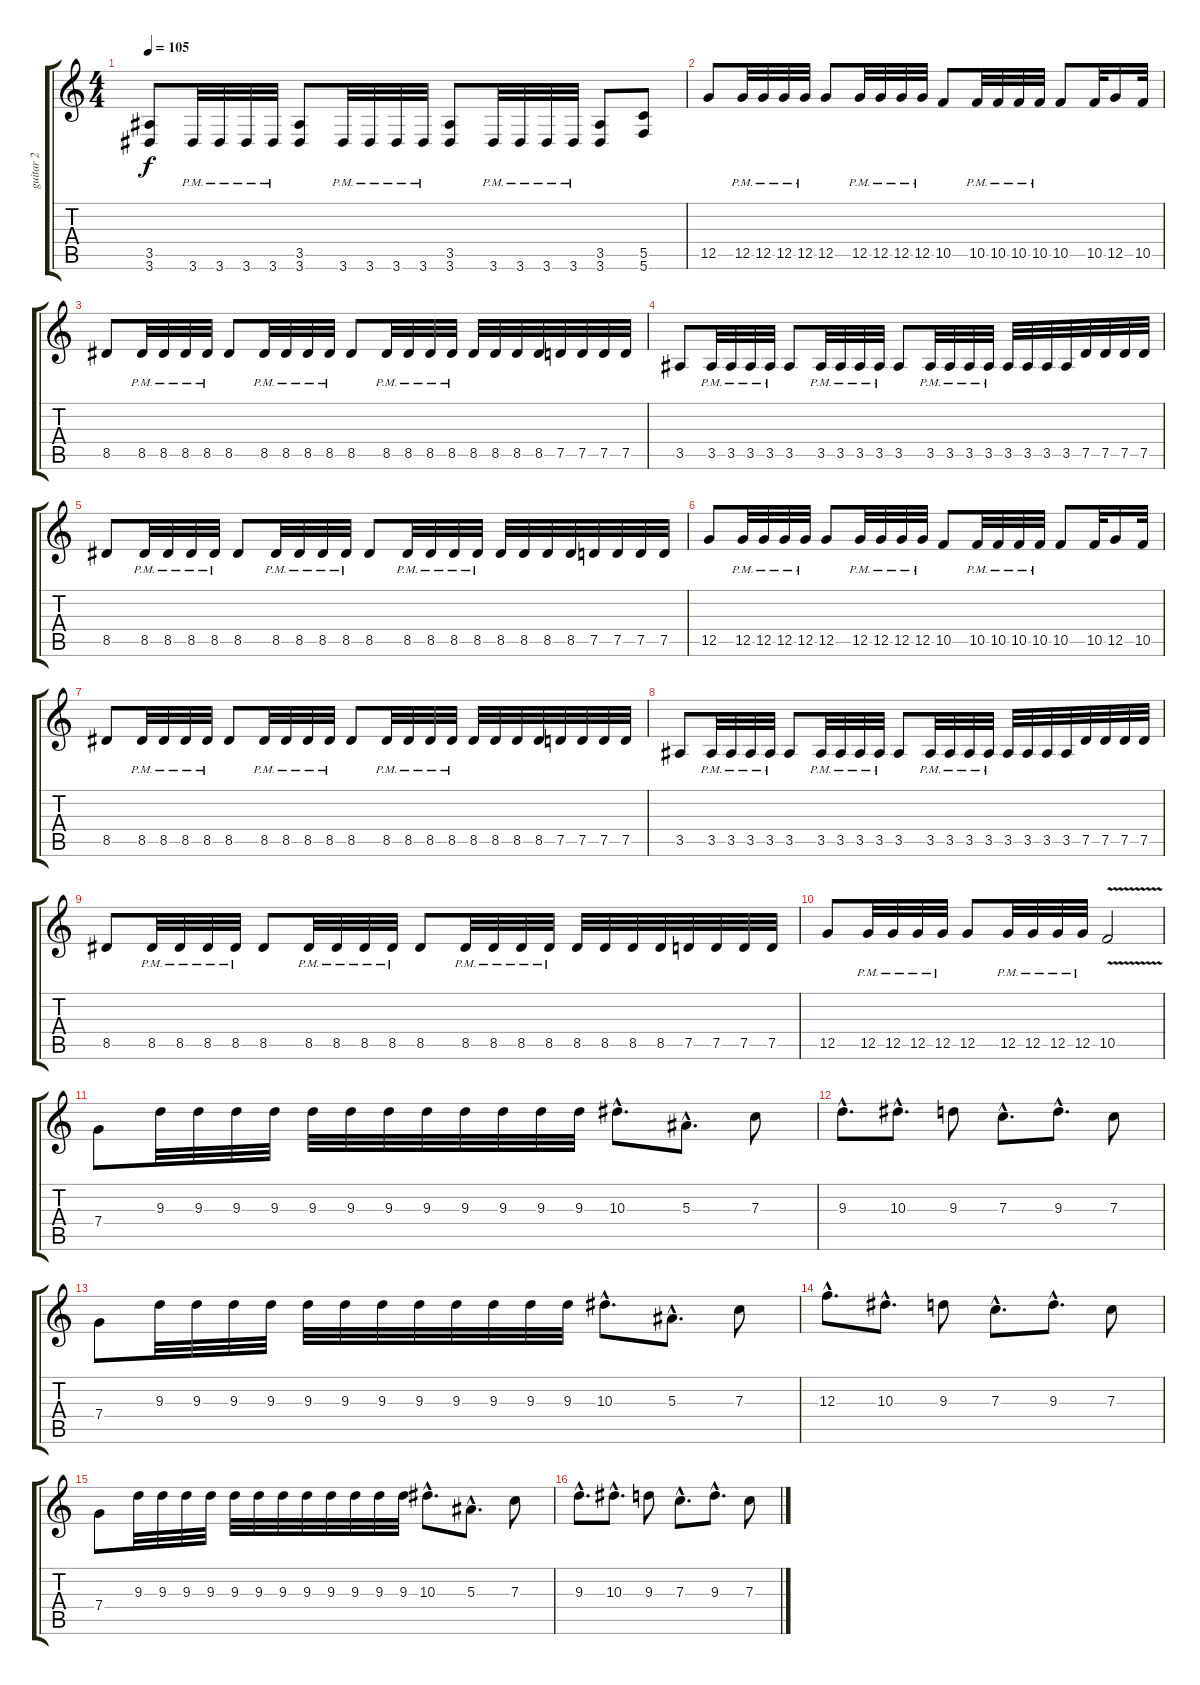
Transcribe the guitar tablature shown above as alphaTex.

\track ("guitar 2" "guitar 2") {instrument distortionguitar}
\staff {score tabs}
\tuning (D4 A3 F3 C3 G2 C2) {hide}
\ts (4 4)
\tempo 105
\clef g2
\ks c
(3.5 3.6).8{dy f} 3.6{pm}.32 3.6{pm}.32 3.6{pm}.32 3.6{pm}.32 (3.5 3.6).8 3.6{pm}.32 3.6{pm}.32 3.6{pm}.32 3.6{pm}.32 (3.5 3.6).8 3.6{pm}.32 3.6{pm}.32 3.6{pm}.32 3.6{pm}.32 (3.5 3.6).8 (5.5 5.6).8 |
12.5.8 12.5{pm}.32 12.5{pm}.32 12.5{pm}.32 12.5{pm}.32 12.5.8 12.5{pm}.32 12.5{pm}.32 12.5{pm}.32 12.5{pm}.32 10.5.8 10.5{pm}.32 10.5{pm}.32 10.5{pm}.32 10.5{pm}.32 10.5.8 10.5.32 12.5.16 10.5.32 |
8.5.8 8.5{pm}.32 8.5{pm}.32 8.5{pm}.32 8.5{pm}.32 8.5.8 8.5{pm}.32 8.5{pm}.32 8.5{pm}.32 8.5{pm}.32 8.5.8 8.5{pm}.32 8.5{pm}.32 8.5{pm}.32 8.5{pm}.32 8.5.32 8.5.32 8.5.32 8.5.32 7.5.32 7.5.32 7.5.32 7.5.32 |
3.5.8 3.5{pm}.32 3.5{pm}.32 3.5{pm}.32 3.5{pm}.32 3.5.8 3.5{pm}.32 3.5{pm}.32 3.5{pm}.32 3.5{pm}.32 3.5.8 3.5{pm}.32 3.5{pm}.32 3.5{pm}.32 3.5{pm}.32 3.5.32 3.5.32 3.5.32 3.5.32 7.5.32 7.5.32 7.5.32 7.5.32 |
8.5.8 8.5{pm}.32 8.5{pm}.32 8.5{pm}.32 8.5{pm}.32 8.5.8 8.5{pm}.32 8.5{pm}.32 8.5{pm}.32 8.5{pm}.32 8.5.8 8.5{pm}.32 8.5{pm}.32 8.5{pm}.32 8.5{pm}.32 8.5.32 8.5.32 8.5.32 8.5.32 7.5.32 7.5.32 7.5.32 7.5.32 |
12.5.8 12.5{pm}.32 12.5{pm}.32 12.5{pm}.32 12.5{pm}.32 12.5.8 12.5{pm}.32 12.5{pm}.32 12.5{pm}.32 12.5{pm}.32 10.5.8 10.5{pm}.32 10.5{pm}.32 10.5{pm}.32 10.5{pm}.32 10.5.8 10.5.32 12.5.16 10.5.32 |
8.5.8 8.5{pm}.32 8.5{pm}.32 8.5{pm}.32 8.5{pm}.32 8.5.8 8.5{pm}.32 8.5{pm}.32 8.5{pm}.32 8.5{pm}.32 8.5.8 8.5{pm}.32 8.5{pm}.32 8.5{pm}.32 8.5{pm}.32 8.5.32 8.5.32 8.5.32 8.5.32 7.5.32 7.5.32 7.5.32 7.5.32 |
3.5.8 3.5{pm}.32 3.5{pm}.32 3.5{pm}.32 3.5{pm}.32 3.5.8 3.5{pm}.32 3.5{pm}.32 3.5{pm}.32 3.5{pm}.32 3.5.8 3.5{pm}.32 3.5{pm}.32 3.5{pm}.32 3.5{pm}.32 3.5.32 3.5.32 3.5.32 3.5.32 7.5.32 7.5.32 7.5.32 7.5.32 |
8.5.8 8.5{pm}.32 8.5{pm}.32 8.5{pm}.32 8.5{pm}.32 8.5.8 8.5{pm}.32 8.5{pm}.32 8.5{pm}.32 8.5{pm}.32 8.5.8 8.5{pm}.32 8.5{pm}.32 8.5{pm}.32 8.5{pm}.32 8.5.32 8.5.32 8.5.32 8.5.32 7.5.32 7.5.32 7.5.32 7.5.32 |
12.5.8 12.5{pm}.32 12.5{pm}.32 12.5{pm}.32 12.5{pm}.32 12.5.8 12.5{pm}.32 12.5{pm}.32 12.5{pm}.32 12.5{pm}.32 10.5{v}.2 |
7.4.8 9.3.32 9.3.32 9.3.32 9.3.32 9.3.32 9.3.32 9.3.32 9.3.32 9.3.32 9.3.32 9.3.32 9.3.32 10.3{hac}.8{d} 5.3{hac}.8{d} 7.3.8 |
9.3{hac}.8{d} 10.3{hac}.8{d} 9.3.8 7.3{hac}.8{d} 9.3{hac}.8{d} 7.3.8 |
7.4.8 9.3.32 9.3.32 9.3.32 9.3.32 9.3.32 9.3.32 9.3.32 9.3.32 9.3.32 9.3.32 9.3.32 9.3.32 10.3{hac}.8{d} 5.3{hac}.8{d} 7.3.8 |
12.3{hac}.8{d} 10.3{hac}.8{d} 9.3.8 7.3{hac}.8{d} 9.3{hac}.8{d} 7.3.8 |
7.4.8 9.3.32 9.3.32 9.3.32 9.3.32 9.3.32 9.3.32 9.3.32 9.3.32 9.3.32 9.3.32 9.3.32 9.3.32 10.3{hac}.8{d} 5.3{hac}.8{d} 7.3.8 |
9.3{hac}.8{d} 10.3{hac}.8{d} 9.3.8 7.3{hac}.8{d} 9.3{hac}.8{d} 7.3.8
